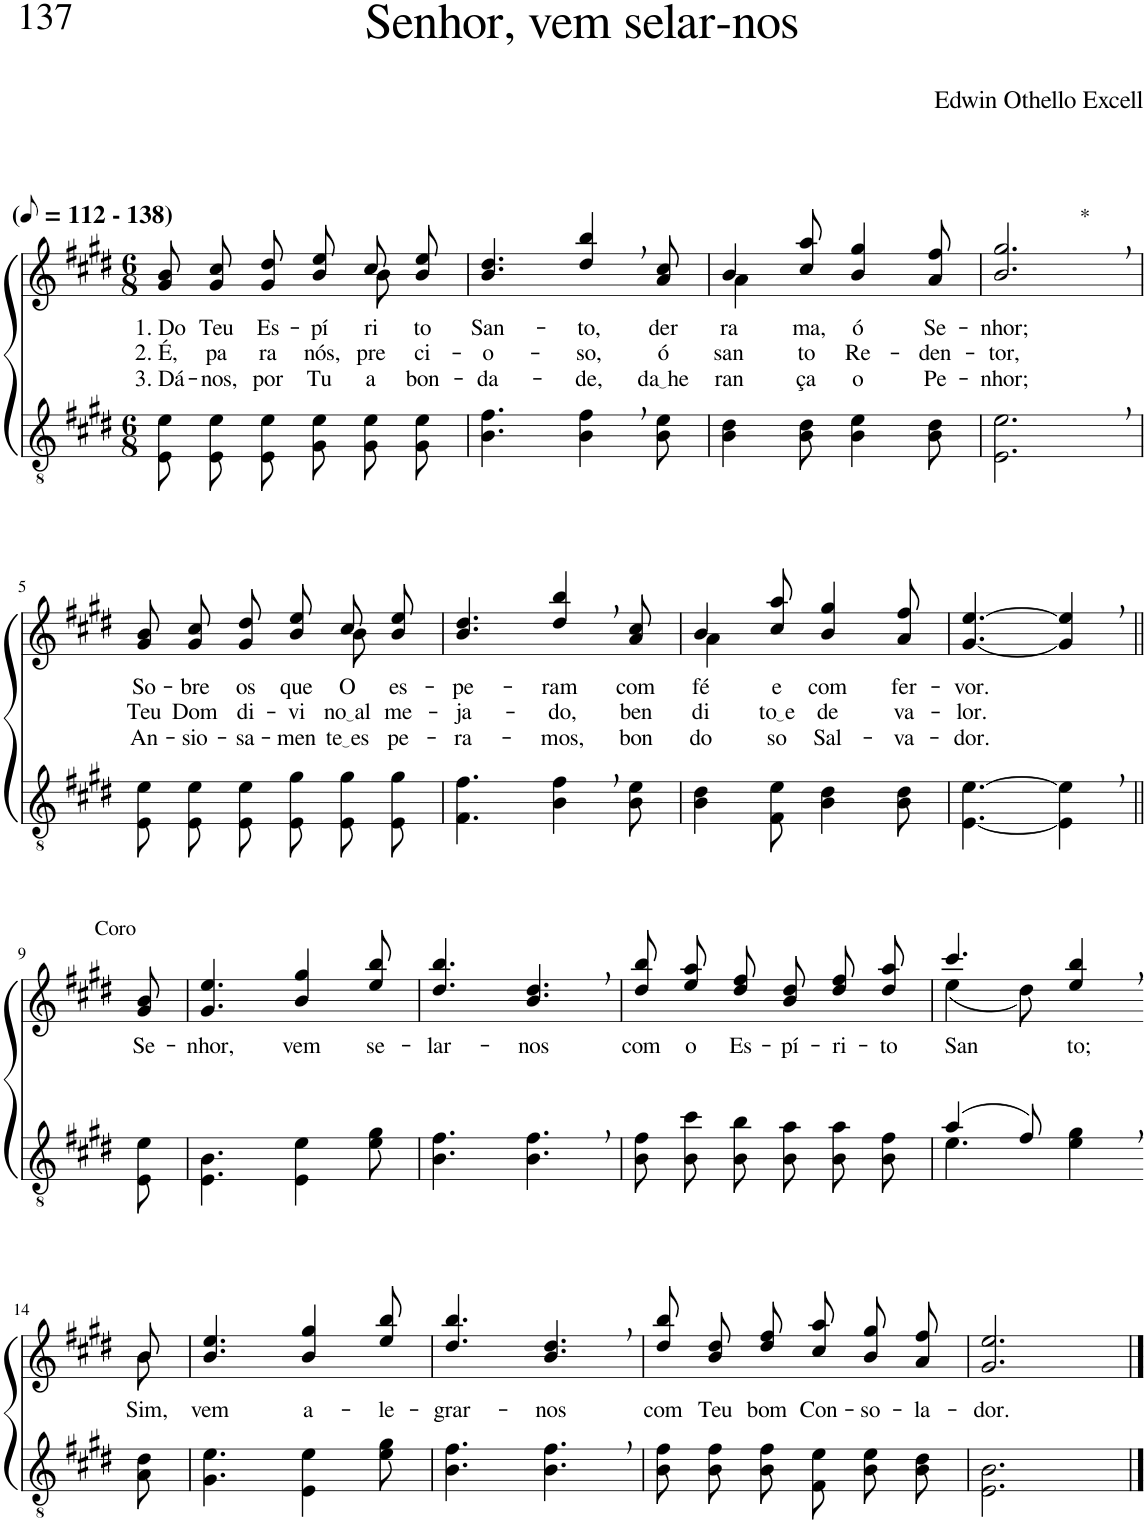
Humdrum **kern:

**kern	**kern	**text	**text	**text
*part2	*part1	*part1	*part1	*part1
*staff2	*staff1	*staff1	*staff1	*staff1
*I"Parte III e IV	*I"Parte I e II	*	*	*
*clefGv2	*clefG2	*	*	*
*Trd5c9	*Trd5c9	*	*	*
*k[f#c#g#d#]	*k[f#c#g#d#]	*	*	*
*M6/8	*M6/8	*	*	*
*MM56	*MM56	*	*	*
=1	=1	=1	=1	=1
!	!LO:TX:a:B:t=(	!	!	!
!	!LO:TX:a:B:t=- 138)	!	!	!
!	!	!LO:LY:b	!LO:LY:b	!LO:LY:b
*	*^	*	*	*
8E/ 8e/L	8g#\ 8b\L	2ryy	1. Do	2. É,	3. Dá-
!	!	!	!LO:LY:b	!LO:LY:b	!LO:LY:b
8E/ 8e/	8g#\ 8cc#\	.	Teu	pa	-nos,
!	!	!	!LO:LY:b	!LO:LY:b	!LO:LY:b
8E/ 8e/J	8g#\ 8dd#\J	.	Es-	ra	por
!	!	!	!LO:LY:b	!LO:LY:b	!LO:LY:b
8G#\ 8e\L	8b\ 8ee\L	.	-pí-	nós,	Tu-
!	!	!	!LO:LY:b	!LO:LY:b	!LO:LY:b
8G#\ 8e\	8cc#\	8b\	-ri-	pre-	-a
!	!	!	!LO:LY:b	!LO:LY:b	!LO:LY:b
8G#\ 8e\J	8b\ 8ee\J	8ryy	-to	-ci-	bon-
=2	=2	=2	=2	=2	=2
!	!	!	!LO:LY:b	!LO:LY:b	!LO:LY:b
*	*v	*v	*	*	*
4.B\ 4.f#\	4.b/ 4.dd#/	San-	-o-	-da-
!	!	!LO:LY:b	!LO:LY:b	!LO:LY:b
4B\, 4f#\,	4dd#/, 4bb/,	-to,	-so,	-de,
!	!	!LO:LY:b	!LO:LY:b	!LO:LY:b
8B\ 8e\	8a/ 8cc#/	der-	ó	da he
=3	=3	=3	=3	=3
*	*^	*	*	*
!	!	!	!LO:LY:b	!LO:LY:b	!LO:LY:b
4B\ 4d#\	4b/	4a\	-ra-	san-	-ran-
!	!	!	!LO:LY:b	!LO:LY:b	!LO:LY:b
8B\ 8d#\	8cc#/ 8aa/	2ryy	-ma,	-to	-ça
!	!	!	!LO:LY:b	!LO:LY:b	!LO:LY:b
4B\ 4e\	4b/ 4gg#/	.	ó	Re-	o
!	!	!	!LO:LY:b	!LO:LY:b	!LO:LY:b
8B\ 8d#\	8a/ 8ff#/	.	Se-	-den-	Pe-
*	*v	*v	*	*	*
=4	=4	=4	=4	=4
!	!LO:TX:a:t=*	!	!	!
!	!	!LO:LY:b	!LO:LY:b	!LO:LY:b
2.E\, 2.e\,	2.b/, 2.gg#/,	-nhor;	-tor,	-nhor;
!!LO:LB:g=z
=5	=5	=5	=5	=5
!	!	!LO:LY:b	!LO:LY:b	!LO:LY:b
*	*^	*	*	*
8E/ 8e/L	8g#\ 8b\L	2ryy	So-	Teu	An-
!	!	!	!LO:LY:b	!LO:LY:b	!LO:LY:b
8E/ 8e/	8g#\ 8cc#\	.	-bre	Dom	-sio-
!	!	!	!LO:LY:b	!LO:LY:b	!LO:LY:b
8E/ 8e/J	8g#\ 8dd#\J	.	os	di-	-sa-
!	!	!	!LO:LY:b	!LO:LY:b	!LO:LY:b
8E\ 8g#\L	8b\ 8ee\L	.	que	-vi-	-men-
!	!	!	!LO:LY:b	!LO:LY:b	!LO:LY:b
8E\ 8g#\	8cc#\	8b\	O	no al	te es
!	!	!	!LO:LY:b	!LO:LY:b	!LO:LY:b
8E\ 8g#\J	8b\ 8ee\J	8ryy	es-	-me-	-pe-
=6	=6	=6	=6	=6	=6
!	!	!	!LO:LY:b	!LO:LY:b	!LO:LY:b
*	*v	*v	*	*	*
4.F#\ 4.f#\	4.b/ 4.dd#/	-pe-	-ja-	-ra-
!	!	!LO:LY:b	!LO:LY:b	!LO:LY:b
4B\, 4f#\,	4dd#/, 4bb/,	-ram	-do,	-mos,
!	!	!LO:LY:b	!LO:LY:b	!LO:LY:b
8B\ 8e\	8a/ 8cc#/	com	ben-	bon-
=7	=7	=7	=7	=7
*	*^	*	*	*
!	!	!	!LO:LY:b	!LO:LY:b	!LO:LY:b
4B\ 4d#\	4b/	4a\	fé	-di-	-do-
!	!	!	!LO:LY:b	!LO:LY:b	!LO:LY:b
8F#\ 8e\	8cc#/ 8aa/	2ryy	e	to e	-so
!	!	!	!LO:LY:b	!LO:LY:b	!LO:LY:b
4B\ 4d#\	4b/ 4gg#/	.	com	de	Sal-
!	!	!	!LO:LY:b	!LO:LY:b	!LO:LY:b
8B\ 8d#\	8a/ 8ff#/	.	fer-	va-	-va-
*	*v	*v	*	*	*
=8	=8	=8	=8	=8
!	!	!LO:LY:b	!LO:LY:b	!LO:LY:b
[4.E\ [4.e\	[4.g#/ [4.ee/	-vor.	-lor.	-dor.
4E\], 4e\],	4g#/], 4ee/],	.	.	.
!!LO:LB:g=z
=9||	=9||	=9||	=9||	=9||
!	!LO:TX:a:t=Coro	!	!	!
!	!	!LO:LY:b	!	!
8E\ 8e\	8g#/ 8b/	Se-	.	.
=10	=10	=10	=10	=10
!	!	!LO:LY:b	!	!
4.E\ 4.B\	4.g#/ 4.ee/	-nhor,	.	.
!	!	!LO:LY:b	!	!
4E\ 4e\	4b/ 4gg#/	vem	.	.
!	!	!LO:LY:b	!	!
8e\ 8g#\	8ee/ 8bb/	se-	.	.
=11	=11	=11	=11	=11
!	!	!LO:LY:b	!	!
4.B\ 4.f#\	4.dd#/ 4.bb/	-lar-	.	.
!	!	!LO:LY:b	!	!
4.B\, 4.f#\,	4.b/, 4.dd#/,	-nos	.	.
=12	=12	=12	=12	=12
!	!	!LO:LY:b	!	!
8B\ 8f#\L	8dd#\ 8bb\L	com	.	.
!	!	!LO:LY:b	!	!
8B\ 8cc#\	8ee\ 8aa\	o	.	.
!	!	!LO:LY:b	!	!
8B\ 8b\J	8dd#\ 8ff#\J	Es-	.	.
!	!	!LO:LY:b	!	!
8B\ 8a\L	8b\ 8dd#\L	-pí-	.	.
!	!	!LO:LY:b	!	!
8B\ 8a\	8dd#\ 8ff#\	-ri-	.	.
!	!	!LO:LY:b	!	!
8B\ 8f#\J	8dd#\ 8aa\J	-to	.	.
=13	=13	=13	=13	=13
*^	*^	*	*	*
!	!	!	!	!LO:LY:b	!	!
(4a/	4.e\	4.ccc#/	(4ee\	San-	.	.
8f#/)	.	.	8dd#\)	.	.	.
!	!	!	!	!LO:LY:b	!	!
4ryy	4e\ 4g#\	4ee/, 4bb/,	4ryy	-to;	.	.
*v	*v	*	*	*	*	*
!!LO:LB:g=z	!!
=14-	=14-	=14-	=14-	=14-	=14-
*k[f#c#g#d#]	*k[f#c#g#d#]	*	*	*	*
*^	*	*	*	*	*
!	!	!	!	!LO:LY:b	!	!
*v	*v	*	*	*	*	*
8A\ 8d#\	8b/	8b\	Sim,	.	.
=15	=15	=15	=15	=15	=15
!	!	!	!LO:LY:b	!	!
*	*v	*v	*	*	*
4.G#\ 4.e\	4.b/ 4.ee/	vem	.	.
!	!	!LO:LY:b	!	!
4E\ 4e\	4b/ 4gg#/	a-	.	.
!	!	!LO:LY:b	!	!
8e\ 8g#\	8ee/ 8bb/	-le-	.	.
=16	=16	=16	=16	=16
!	!	!LO:LY:b	!	!
4.B\ 4.f#\	4.dd#/ 4.bb/	-grar-	.	.
!	!	!LO:LY:b	!	!
4.B\, 4.f#\,	4.b/, 4.dd#/,	-nos	.	.
=17	=17	=17	=17	=17
!	!	!LO:LY:b	!	!
8B\ 8f#\L	8dd#\ 8bb\L	com	.	.
!	!	!LO:LY:b	!	!
8B\ 8f#\	8b\ 8dd#\	Teu	.	.
!	!	!LO:LY:b	!	!
8B\ 8f#\J	8dd#\ 8ff#\J	bom	.	.
!	!	!LO:LY:b	!	!
8F#/ 8e/L	8cc#\ 8aa\L	Con-	.	.
!	!	!LO:LY:b	!	!
8B/ 8e/	8b\ 8gg#\	-so-	.	.
!	!	!LO:LY:b	!	!
8B/ 8d#/J	8a\ 8ff#\J	-la-	.	.
=18	=18	=18	=18	=18
!	!	!LO:LY:b	!	!
2.E\ 2.B\	2.g#/ 2.ee/	-dor.	.	.
==	==	==	==	==
*-	*-	*-	*-	*-
